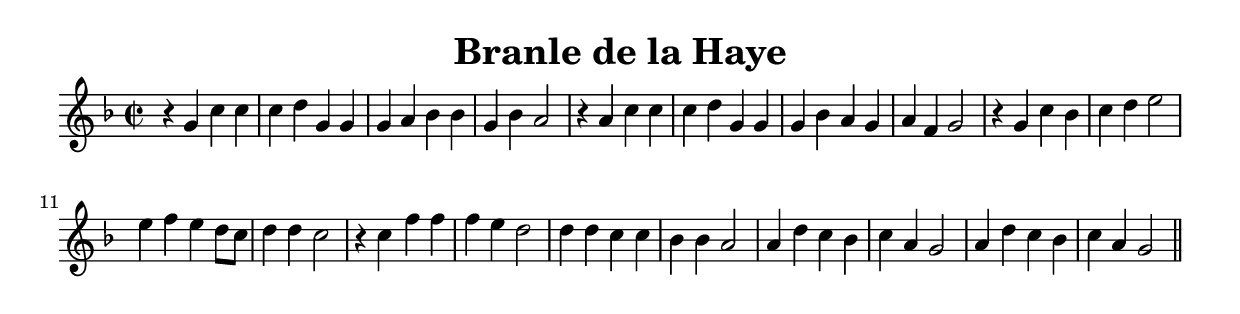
\version "2.7.40"
\header {
	crossRefNumber = "1"
	footnotes = "\\\\pour plus d'information : http://graner.name/nicolas/arbeau/"
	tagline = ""
	title = "Branle de la Haye"
}
voicedefault =  {
\set Score.defaultBarType = ""

\override Staff.TimeSignature #'style = #'C
 \time 2/2 \key f \major   r4   g'4    c''4    c''4    c''4    d''4    g'4    
g'4    g'4    a'4    bes'4    bes'4    g'4    bes'4    a'2    \bar "|"     r4   
a'4    c''4    c''4    c''4    d''4    g'4    g'4    g'4    bes'4    a'4    g'4 
   a'4    f'4    g'2    \bar "|"     r4   g'4    c''4    bes'4    c''4    d''4  
  e''2    e''4    f''4    e''4    d''8    c''8    d''4    d''4    c''2    
\bar "|"     r4   c''4    f''4    f''4    f''4    e''4    d''2    d''4    d''4  
  c''4    c''4    bes'4    bes'4    a'2    \bar "|"     a'4    d''4    c''4    
bes'4    c''4    a'4    g'2    \bar "|"   a'4    d''4    c''4    bes'4    c''4  
  a'4    g'2    \bar "||"   
}

\score{
    <<

	\context Staff="default"
	{
	    \voicedefault 
	}

    >>
	\layout { indent = 0.0\cm 
	}
	\midi { \tempo 2=100 }
}
